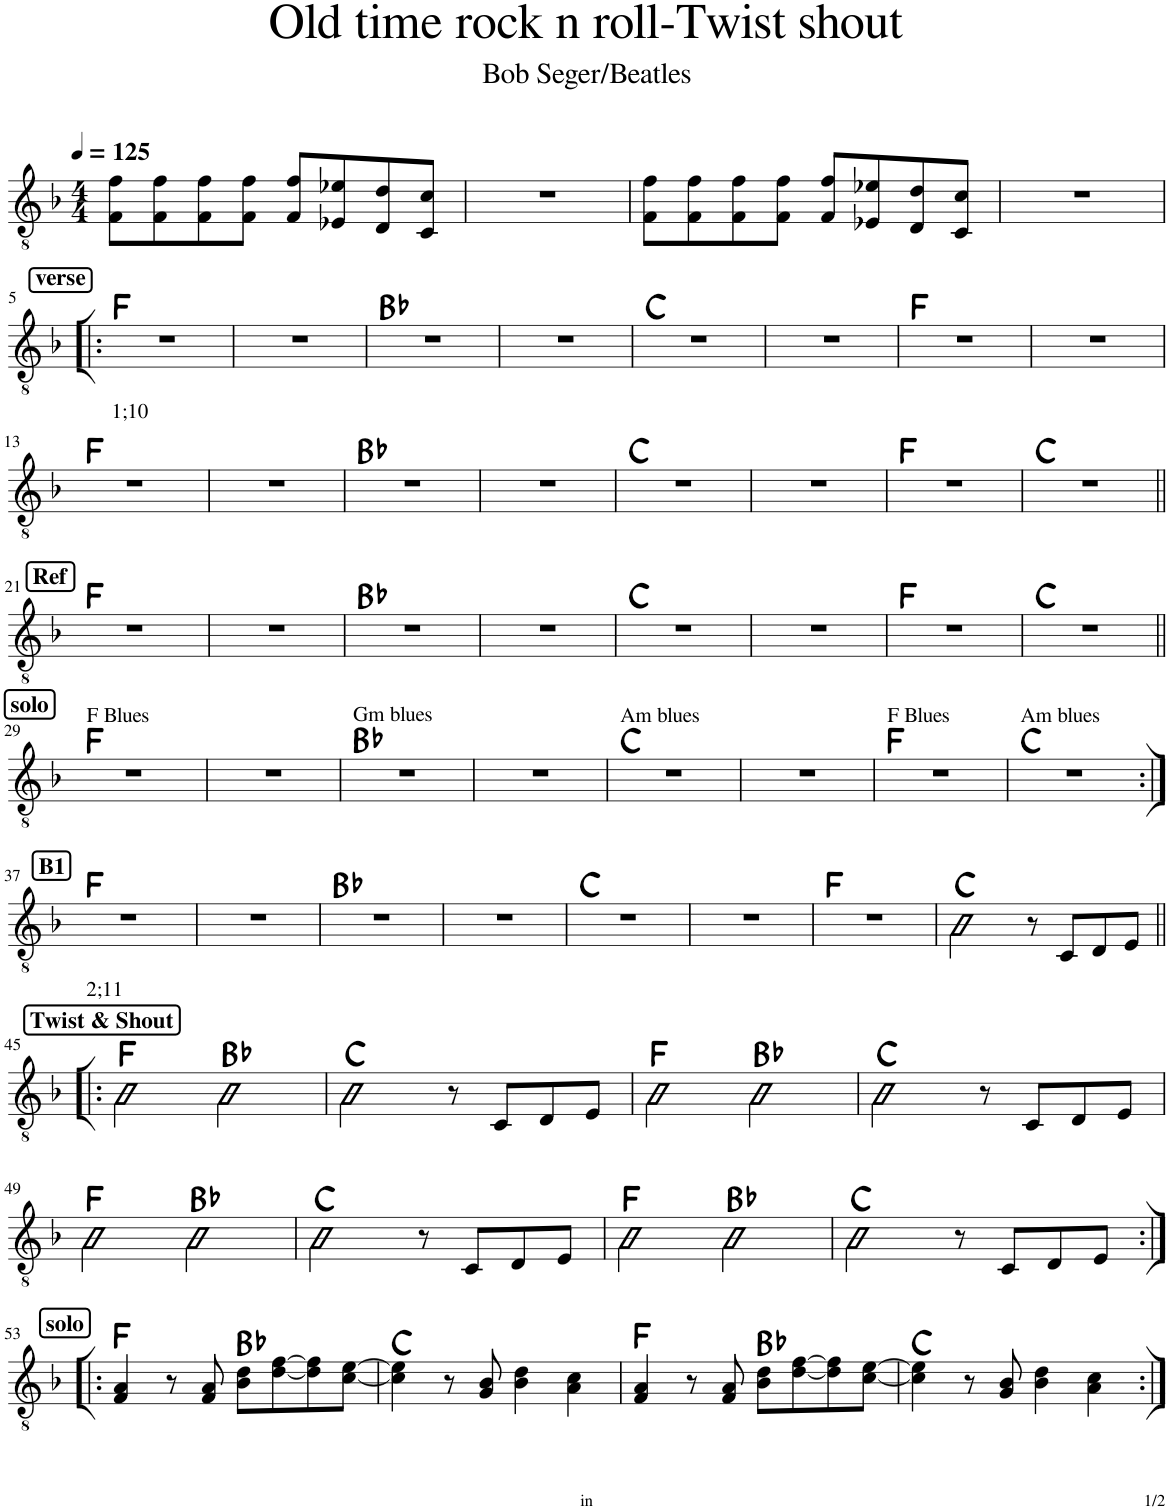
**kern	**harte
*part1	*part1
*staff1	*
*I"Classical Guitar	*
*clefGv2	*
*k[b-]	*
*M4/4	*
*MM125	*
=1	=1
8F\ 8f\L	.
8F\ 8f\	.
8F\ 8f\	.
8F\ 8f\J	.
8F/ 8f/L	.
8E-X/ 8e-X/	.
8D/ 8d/	.
8C/ 8c/J	.
=2	=2
1r	.
=3	=3
8F\ 8f\L	.
8F\ 8f\	.
8F\ 8f\	.
8F\ 8f\J	.
8F/ 8f/L	.
8E-X/ 8e-X/	.
8D/ 8d/	.
8C/ 8c/J	.
=4	=4
1r	.
!!LO:LB:g=z
!!LO:REH:place=s1:a:B:rj:fs=11:t=verse
=5!|:	=5!|:
!LO:TX:b:t=1;10	!
1r	F:maj
=6	=6
1r	.
=7	=7
1r	Bb:maj
=8	=8
1r	.
=9	=9
1r	C:maj
=10	=10
1r	.
=11	=11
1r	F:maj
=12	=12
1r	.
!!LO:LB:g=z
=13	=13
1r	F:maj
=14	=14
1r	.
=15	=15
1r	Bb:maj
=16	=16
1r	.
=17	=17
1r	C:maj
=18	=18
1r	.
=19	=19
1r	F:maj
=20	=20
1r	C:maj
!!LO:LB:g=z
!!LO:REH:place=s1:a:B:rj:fs=11:t=Ref
=21||	=21||
1r	F:maj
=22	=22
1r	.
=23	=23
1r	Bb:maj
=24	=24
1r	.
=25	=25
1r	C:maj
=26	=26
1r	.
=27	=27
1r	F:maj
=28	=28
1r	C:maj
!!LO:LB:g=z
!!LO:REH:place=s1:a:B:rj:fs=11:t=solo
=29||	=29||
!LO:TX:a:t=F Blues	!
1r	F:maj
=30	=30
1r	.
=31	=31
!LO:TX:a:t=Gm blues	!
1r	Bb:maj
=32	=32
1r	.
=33	=33
!LO:TX:a:t=Am blues	!
1r	C:maj
=34	=34
1r	.
=35	=35
!LO:TX:a:t=F Blues	!
1r	F:maj
=36	=36
!LO:TX:a:t=Am blues	!
1r	C:maj
!!LO:LB:g=z
!!LO:REH:place=s1:a:B:rj:fs=11:t=B1
=37:|!	=37:|!
!LO:TX:b:t=2;11	!
1r	F:maj
=38	=38
1r	.
=39	=39
1r	Bb:maj
=40	=40
1r	.
=41	=41
1r	C:maj
=42	=42
1r	.
=43	=43
1r	F:maj
=44	=44
2C\	C:maj
8r	.
8C/L	.
8D/	.
8E/J	.
!!LO:LB:g=z
!!LO:REH:place=s1:a:B:rj:fs=11:t=Twist & Shout
=45!|:	=45!|:
2F\	F:maj
2BB-\	Bb:maj
=46	=46
2C\	C:maj
8r	.
8C/L	.
8D/	.
8E/J	.
=47	=47
2F\	F:maj
2BB-\	Bb:maj
=48	=48
2C\	C:maj
8r	.
8C/L	.
8D/	.
8E/J	.
!!LO:LB:g=z
=49	=49
2F\	F:maj
2BB-\	Bb:maj
=50	=50
2C\	C:maj
8r	.
8C/L	.
8D/	.
8E/J	.
=51	=51
2F\	F:maj
2BB-\	Bb:maj
=52	=52
2C\	C:maj
8r	.
8C/L	.
8D/	.
8E/J	.
!!LO:LB:g=z
!!LO:REH:place=s1:a:B:rj:fs=11:t=solo
=53:|!|:	=53:|!|:
4F/ 4A/	F:maj
8r	.
8F/ 8A/	.
8B-\ 8d\L	Bb:maj
[8d\ [8f\	.
8d\] 8f\]	.
[8c\ [8e\J	.
=54	=54
4c\] 4e\]	C:maj
8r	.
8G/ 8B-/	.
4B-\ 4d\	.
4A\ 4c\	.
=55	=55
4F/ 4A/	F:maj
8r	.
8F/ 8A/	.
8B-\ 8d\L	Bb:maj
[8d\ [8f\	.
8d\] 8f\]	.
[8c\ [8e\J	.
=56	=56
4c\] 4e\]	C:maj
8r	.
8G/ 8B-/	.
4B-\ 4d\	.
4A\ 4c\	.
=:|!	=:|!
*-	*-
